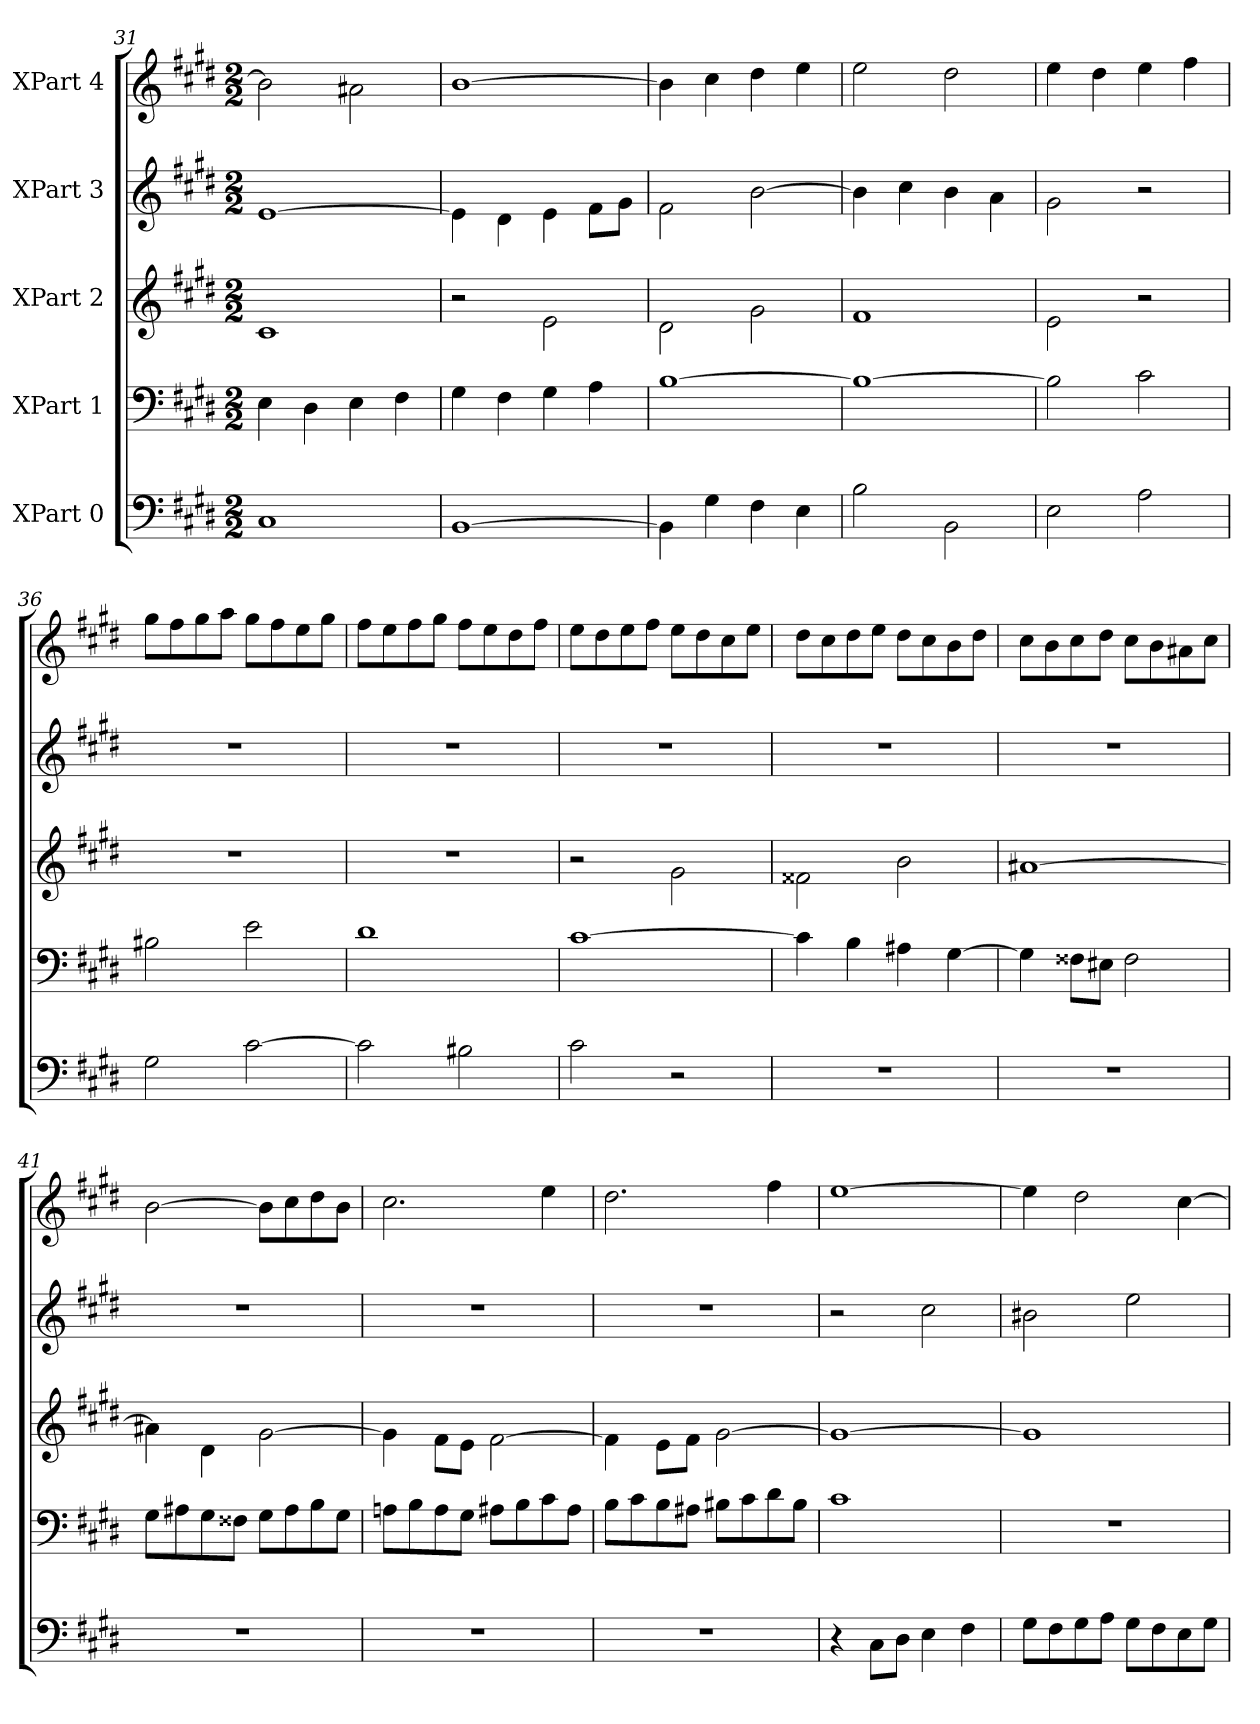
**kern	**kern	**kern	**kern	**kern
*part5	*part4	*part3	*part2	*part1
*staff5	*staff4	*staff3	*staff2	*staff1
*I"XPart 0	*I"XPart 1	*I"XPart 2	*I"XPart 3	*I"XPart 4
*clefF4	*clefF4	*clefG2	*clefG2	*clefG2
*k[f#c#g#d#]	*k[f#c#g#d#]	*k[f#c#g#d#]	*k[f#c#g#d#]	*k[f#c#g#d#]
*M2/2	*M2/2	*M2/2	*M2/2	*M2/2
=31	=31	=31	=31	=31
1C#\	4E\	1c#\	[1e\	2b\]
.	4D#\	.	.	.
.	4E\	.	.	2a#X\
.	4F#\	.	.	.
=32	=32	=32	=32	=32
[1BB\	4G#\	2r	4e\]	[1b\
.	4F#\	.	4d#\	.
.	4G#\	2e\	4e\	.
.	4A\	.	8f#\L	.
.	.	.	8g#\J	.
=33	=33	=33	=33	=33
4BB\]	[1B\	2d#\	2f#\	4b\]
4G#\	.	.	.	4cc#\
4F#\	.	2g#\	[2b\	4dd#\
4E\	.	.	.	4ee\
=34	=34	=34	=34	=34
2B\	1B\_	1f#\	4b\]	2ee\
.	.	.	4cc#\	.
2BB\	.	.	4b\	2dd#\
.	.	.	4a\	.
=35	=35	=35	=35	=35
2E\	2B\]	2e\	2g#\	4ee\
.	.	.	.	4dd#\
2A\	2c#\	2r	2r	4ee\
.	.	.	.	4ff#\
=36	=36	=36	=36	=36
2G#\	2B#X\	1r	1r	8gg#\L
.	.	.	.	8ff#\
.	.	.	.	8gg#\
.	.	.	.	8aa\J
[2c#\	2e\	.	.	8gg#\L
.	.	.	.	8ff#\
.	.	.	.	8ee\
.	.	.	.	8gg#\J
=37	=37	=37	=37	=37
2c#\]	1d#\	1r	1r	8ff#\L
.	.	.	.	8ee\
.	.	.	.	8ff#\
.	.	.	.	8gg#\J
2B#X\	.	.	.	8ff#\L
.	.	.	.	8ee\
.	.	.	.	8dd#\
.	.	.	.	8ff#\J
=38	=38	=38	=38	=38
2c#\	[1c#\	2r	1r	8ee\L
.	.	.	.	8dd#\
.	.	.	.	8ee\
.	.	.	.	8ff#\J
2r	.	2g#\	.	8ee\L
.	.	.	.	8dd#\
.	.	.	.	8cc#\
.	.	.	.	8ee\J
=39	=39	=39	=39	=39
1r	4c#\]	2f##X\	1r	8dd#\L
.	.	.	.	8cc#\
.	4B\	.	.	8dd#\
.	.	.	.	8ee\J
.	4A#X\	2b\	.	8dd#\L
.	.	.	.	8cc#\
.	[4G#\	.	.	8b\
.	.	.	.	8dd#\J
=40	=40	=40	=40	=40
1r	4G#\]	[1a#X\	1r	8cc#\L
.	.	.	.	8b\
.	8F##X\L	.	.	8cc#\
.	8E#X\J	.	.	8dd#\J
.	2F##\	.	.	8cc#\L
.	.	.	.	8b\
.	.	.	.	8a#X\
.	.	.	.	8cc#\J
=41	=41	=41	=41	=41
1r	8G#\L	4a#X\]	1r	[2b\
.	8A#X\	.	.	.
.	8G#\	4d#\	.	.
.	8F##X\J	.	.	.
.	8G#\L	[2g#\	.	8b\L]
.	8A#\	.	.	8cc#\
.	8B\	.	.	8dd#\
.	8G#\J	.	.	8b\J
=42	=42	=42	=42	=42
1r	8An\L	4g#\]	1r	2.cc#\
.	8B\	.	.	.
.	8A\	8f#\L	.	.
.	8G#\J	8e\J	.	.
.	8A#X\L	[2f#\	.	.
.	8B\	.	.	.
.	8c#\	.	.	4ee\
.	8A#\J	.	.	.
=43	=43	=43	=43	=43
1r	8B\L	4f#\]	1r	2.dd#\
.	8c#\	.	.	.
.	8B\	8e\L	.	.
.	8A#X\J	8f#\J	.	.
.	8B#X\L	[2g#\	.	.
.	8c#\	.	.	.
.	8d#\	.	.	4ff#\
.	8B#\J	.	.	.
=44	=44	=44	=44	=44
4r	1c#\	1g#\_	2r	[1ee\
8C#\L	.	.	.	.
8D#\J	.	.	.	.
4E\	.	.	2cc#\	.
4F#\	.	.	.	.
=45	=45	=45	=45	=45
8G#\L	1r	1g#\]	2b#X\	4ee\]
8F#\	.	.	.	.
8G#\	.	.	.	2dd#\
8A\J	.	.	.	.
8G#\L	.	.	2ee\	.
8F#\	.	.	.	.
8E\	.	.	.	[4cc#\
8G#\J	.	.	.	.
=	=	=	=	=
*-	*-	*-	*-	*-
